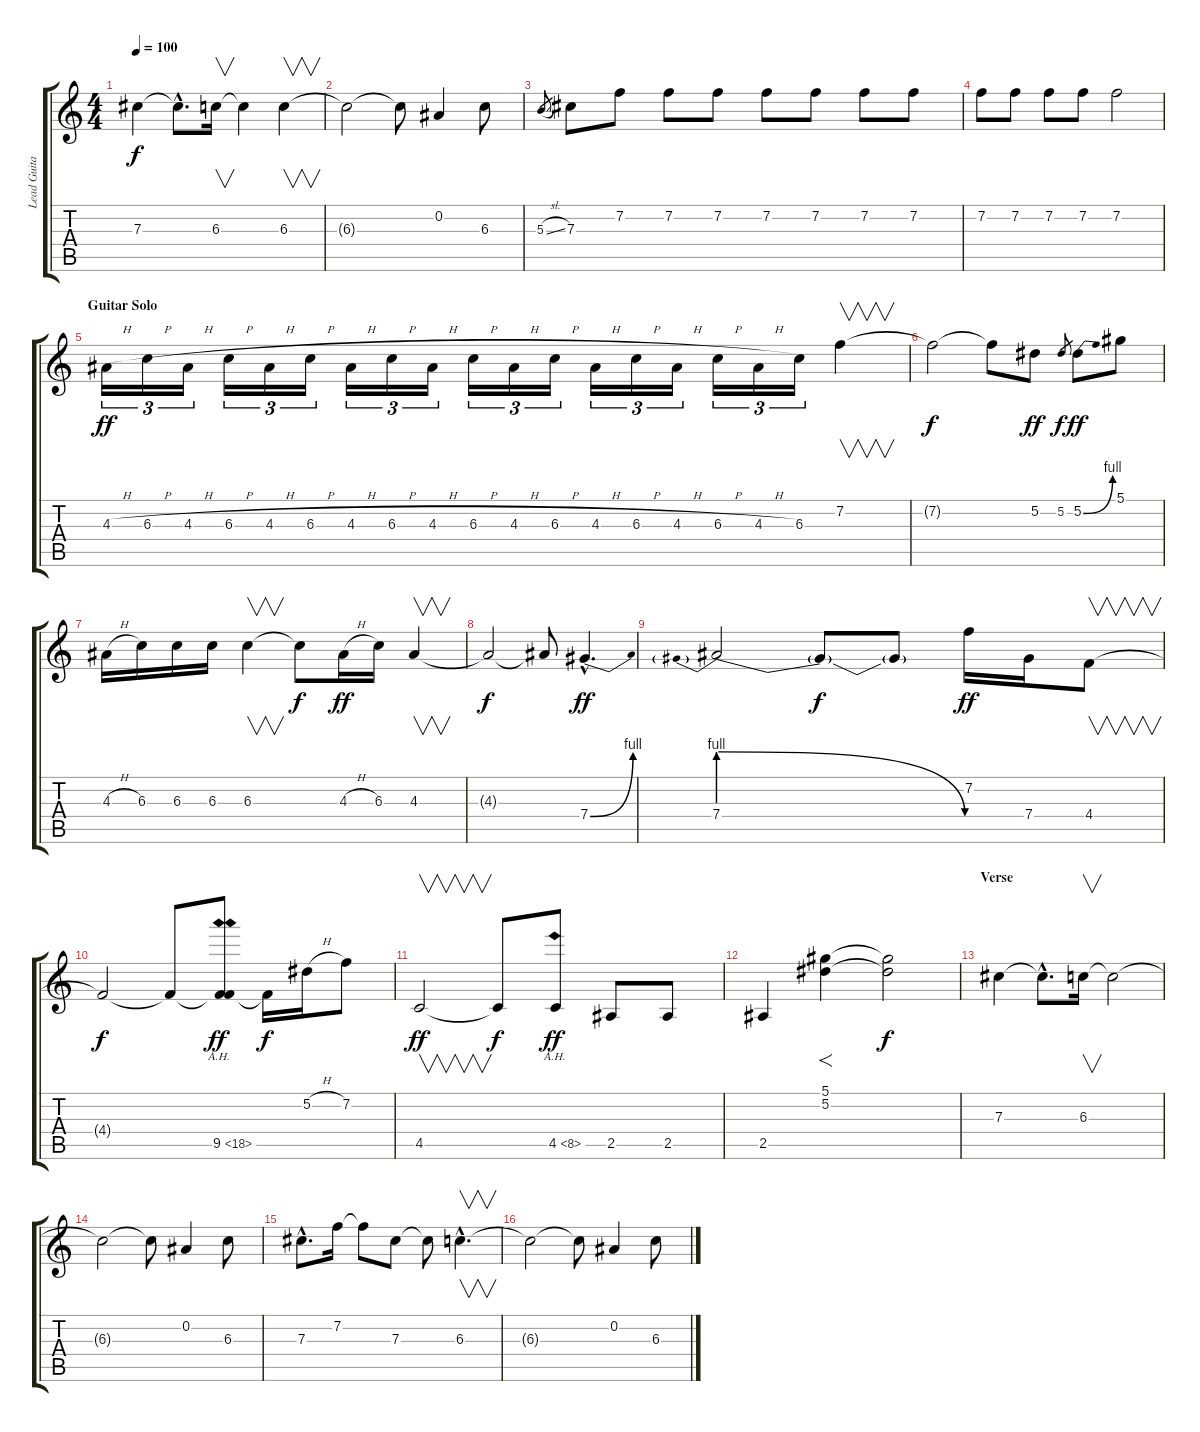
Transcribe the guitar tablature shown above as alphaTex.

\track ("Lead Guitar" "Lead Guita") {instrument overdrivenguitar}
\staff {score tabs}
\tuning (Eb4 Bb3 Gb3 Db3 Ab2 Eb2) {hide}
\ts (4 4)
\tempo 100
\clef g2
\ks c
7.3.4{dy f} 7.3{hac t}.8{d} 6.3.16{v} 6.3{t}.4 6.3.4{v} |
6.3{t}.2 6.3{t}.8 0.2.4 6.3.8 |
5.3{sl}.8{gr} 7.3.8 7.2.8 7.2.8 7.2.8 7.2.8 7.2.8 7.2.8 7.2.8 |
7.2.8 7.2.8 7.2.8 7.2.8 7.2.2 |
\section ("" "Guitar Solo")
4.3{h}.16{tu (3 2) dy ff} 6.3{h}.16{tu (3 2)} 4.3{h}.16{tu (3 2)} 6.3{h}.16{tu (3 2)} 4.3{h}.16{tu (3 2)} 6.3{h}.16{tu (3 2)} 4.3{h}.16{tu (3 2)} 6.3{h}.16{tu (3 2)} 4.3{h}.16{tu (3 2)} 6.3{h}.16{tu (3 2)} 4.3{h}.16{tu (3 2)} 6.3{h}.16{tu (3 2)} 4.3{h}.16{tu (3 2)} 6.3{h}.16{tu (3 2)} 4.3{h}.16{tu (3 2)} 6.3{h}.16{tu (3 2)} 4.3{h}.16{tu (3 2)} 6.3.16{tu (3 2)} 7.2.4{v} |
7.2{t}.2{dy f} 7.2{t}.8 5.2.8{dy ff} 5.2.8{gr dy f} 5.2{be (bend 0 0 60 4)}.8{dy ff} 5.1.8 |
4.3{h}.16 6.3.16 6.3.16 6.3.16 6.3.4{v} 6.3{t}.8{dy f} 4.3{h}.16{dy ff} 6.3.16 4.3.4{v} |
4.3{t}.2{dy f} 4.3{t}.8 7.4{be (bend 0 0 60 4) hac}.4{d dy ff} |
7.4{be (prebendrelease 0 4 60 0)}.2 7.4{t}.8{dy f} 7.4{t}.8 7.2.16{dy ff} 7.4.16 4.4.8{v} |
4.4{t}.2{dy f} 4.4{t}.8 (4.4{ah 4 t} 9.5{ah 9}).8{dy ff} 9.5{t}.16{dy f} 5.2{h}.16 7.2.8 |
4.5.2{v dy ff} 4.5{t}.8{dy f} 4.5{ah 4}.8{dy ff} 2.5.8 2.5.8 |
2.5.4 (5.1 5.2).4{f} (5.1{t} 5.2{t}).2{dy f} |
\section ("" "Verse")
7.3.4 7.3{hac t}.8{d} 6.3.16{v} 6.3{t}.2 |
6.3{t}.2 6.3{t}.8 0.2.4 6.3.8 |
7.3{hac}.8{d} 7.2.16 7.2{t}.8 7.3.8 7.3{t}.8 6.3{hac}.4{v d} |
6.3{t}.2 6.3{t}.8 0.2.4 6.3.8
